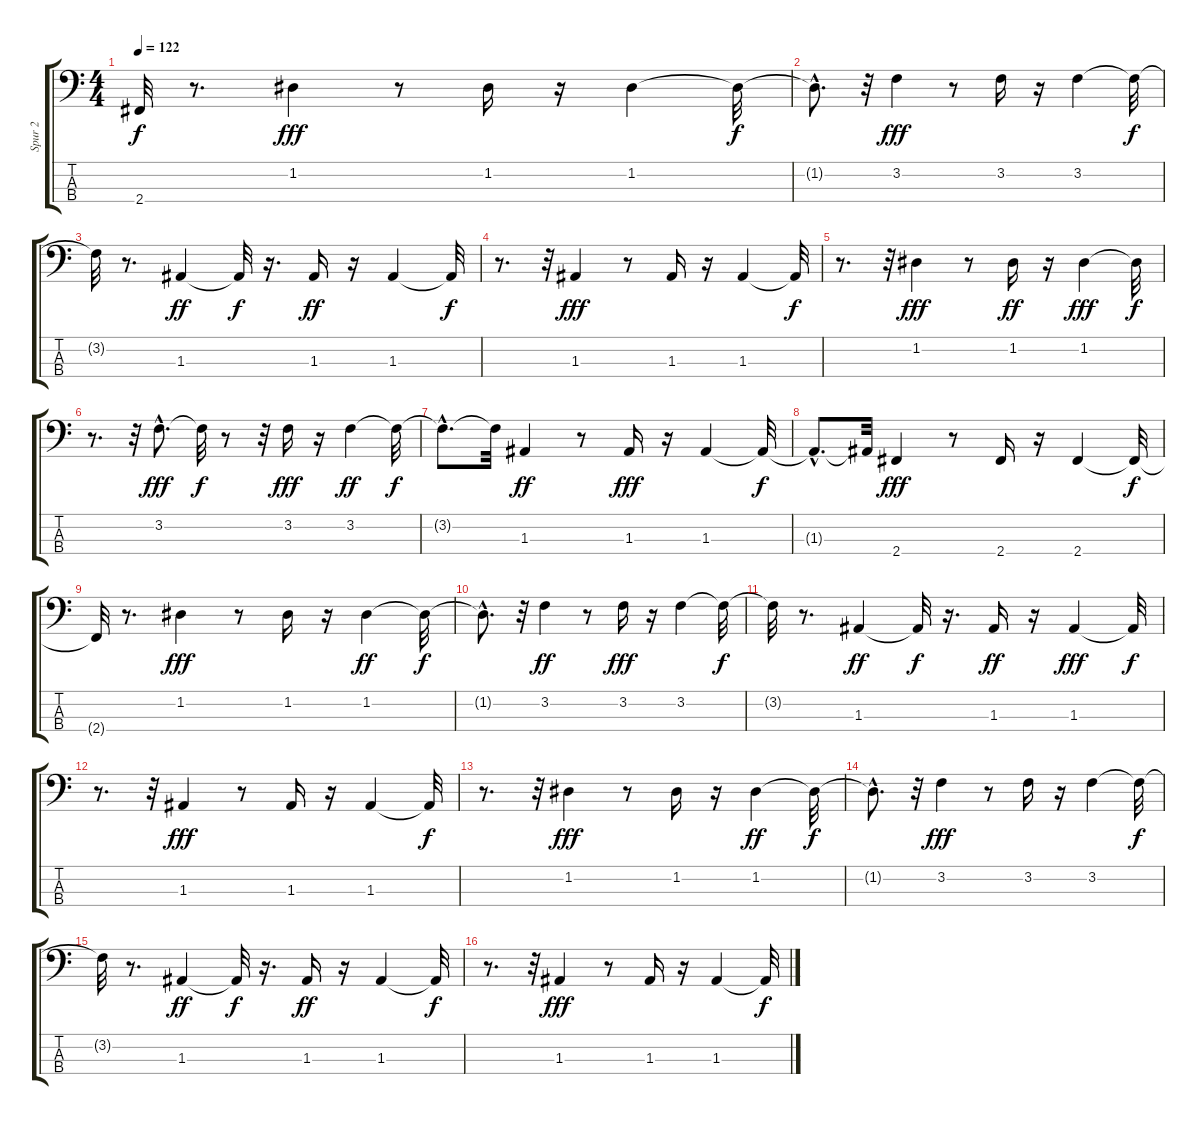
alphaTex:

\track ("Spur 2" "Spur 2") {instrument electricbassfinger}
\staff {score tabs}
\tuning (G2 D2 A1 E1) {hide}
\ts (4 4)
\tempo 122
\clef f4
\ks c
2.4{t}.32{dy f} r.8{d} 1.2.4{dy fff} r.8 1.2.16 r.16 1.2.4 1.2{t}.32{dy f} |
1.2{hac t}.8{d} r.32 3.2.4{dy fff} r.8 3.2.16 r.16 3.2.4 3.2{t}.32{dy f} |
3.2{t}.32 r.8{d} 1.3.4{dy ff} 1.3{t}.32{dy f} r.16{d} 1.3.16{dy ff} r.16 1.3.4 1.3{t}.32{dy f} |
r.8{d} r.32 1.3.4{dy fff} r.8 1.3.16 r.16 1.3.4 1.3{t}.32{dy f} |
r.8{d} r.32 1.2.4{dy fff} r.8 1.2.16{dy ff} r.16 1.2.4{dy fff} 1.2{t}.32{dy f} |
r.8{d} r.32 3.2{hac}.8{d dy fff} 3.2{t}.32{dy f} r.8 r.32 3.2.16{dy fff} r.16 3.2.4{dy ff} 3.2{t}.32{dy f} |
3.2{hac t}.8{d} 3.2{t}.32 1.3.4{dy ff} r.8 1.3.16{dy fff} r.16 1.3.4 1.3{t}.32{dy f} |
1.3{hac t}.8{d} 1.3{t}.32 2.4.4{dy fff} r.8 2.4.16 r.16 2.4.4 2.4{t}.32{dy f} |
2.4{t}.32 r.8{d} 1.2.4{dy fff} r.8 1.2.16 r.16 1.2.4{dy ff} 1.2{t}.32{dy f} |
1.2{hac t}.8{d} r.32 3.2.4{dy ff} r.8 3.2.16{dy fff} r.16 3.2.4 3.2{t}.32{dy f} |
3.2{t}.32 r.8{d} 1.3.4{dy ff} 1.3{t}.32{dy f} r.16{d} 1.3.16{dy ff} r.16 1.3.4{dy fff} 1.3{t}.32{dy f} |
r.8{d} r.32 1.3.4{dy fff} r.8 1.3.16 r.16 1.3.4 1.3{t}.32{dy f} |
r.8{d} r.32 1.2.4{dy fff} r.8 1.2.16 r.16 1.2.4{dy ff} 1.2{t}.32{dy f} |
1.2{hac t}.8{d} r.32 3.2.4{dy fff} r.8 3.2.16 r.16 3.2.4 3.2{t}.32{dy f} |
3.2{t}.32 r.8{d} 1.3.4{dy ff} 1.3{t}.32{dy f} r.16{d} 1.3.16{dy ff} r.16 1.3.4 1.3{t}.32{dy f} |
r.8{d} r.32 1.3.4{dy fff} r.8 1.3.16 r.16 1.3.4 1.3{t}.32{dy f}
